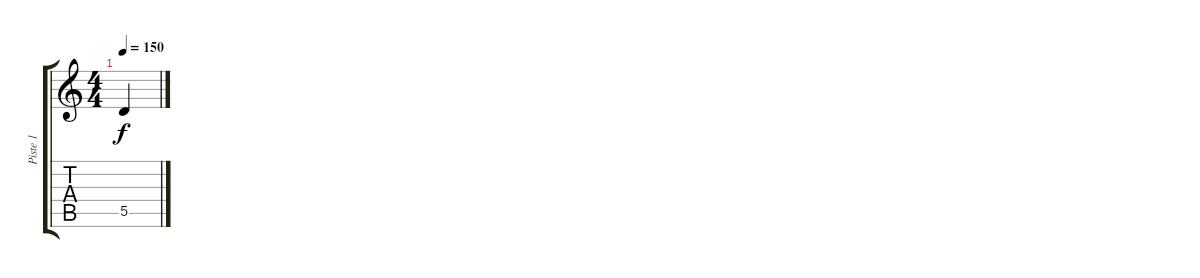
\track ("Piste 1" "Piste 1") {instrument electricguitarjazz}
\staff {score tabs}
\tuning (E4 B3 G3 D3 A2 E2) {hide}
\ts (4 4)
\tempo 150
\clef g2
\ks c
5.5{t}.4{dy f}
